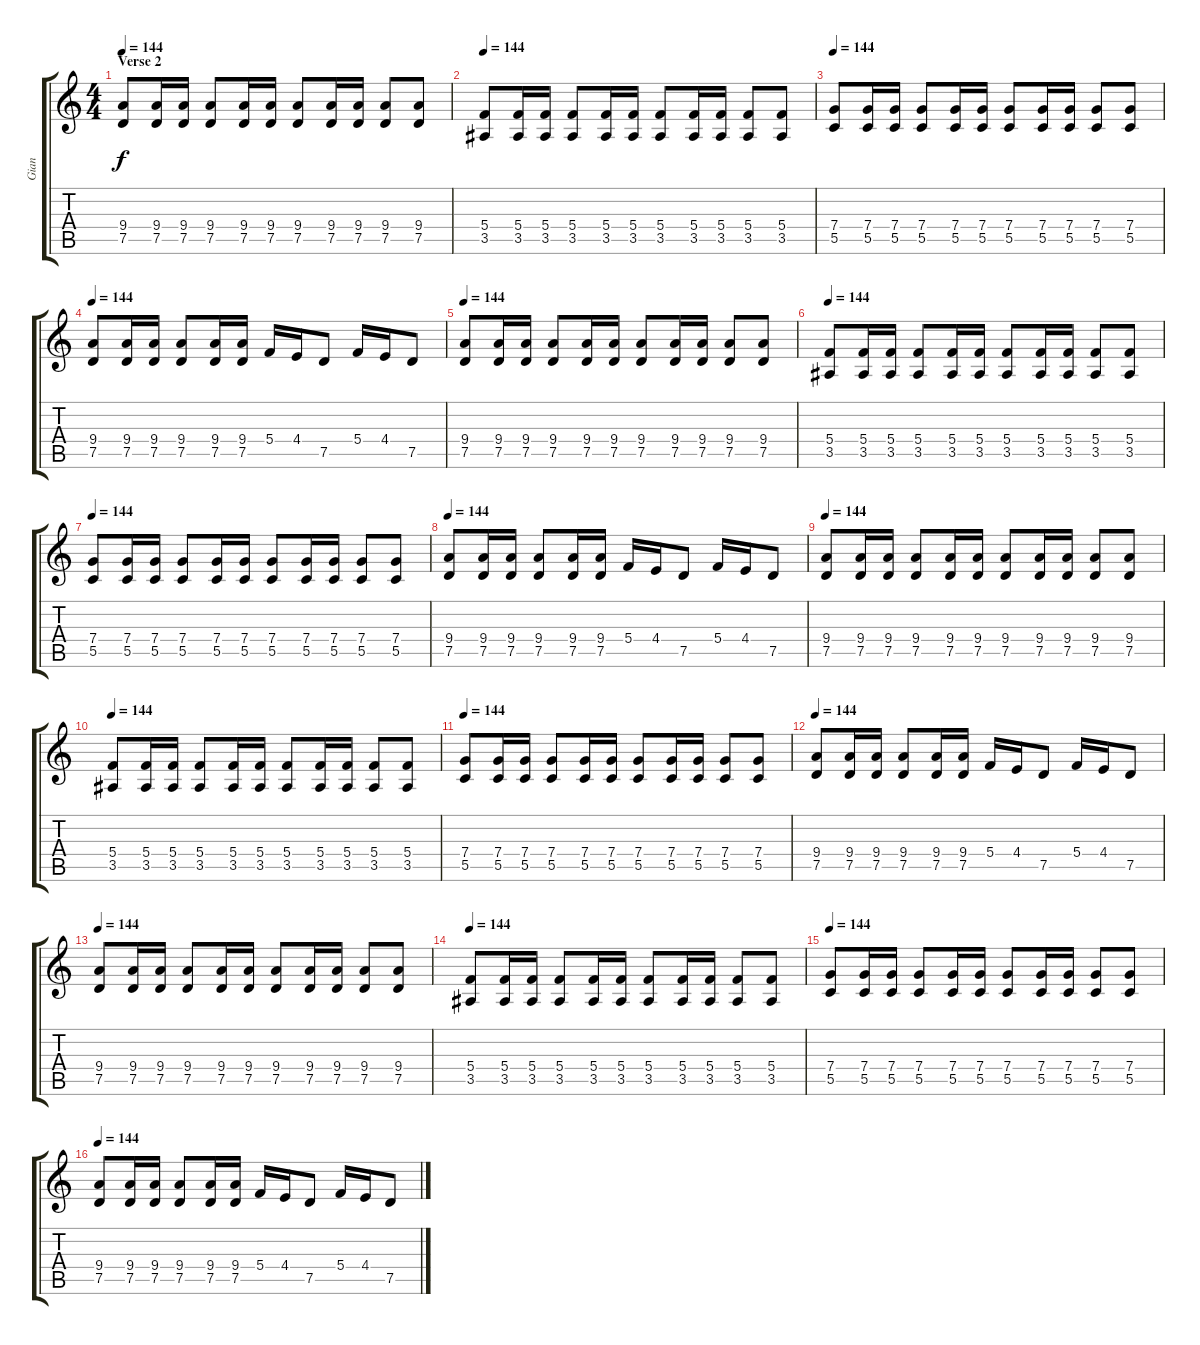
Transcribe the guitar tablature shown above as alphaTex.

\track ("Gian" "Gian") {instrument distortionguitar}
\staff {score tabs}
\tuning (D4 A3 F3 C3 G2 D2) {hide}
\ts (4 4)
\section ("" "Verse 2")
\tempo 144
\clef g2
\ks c
(9.4 7.5).8{dy f} (9.4 7.5).16 (9.4 7.5).16 (9.4 7.5).8 (9.4 7.5).16 (9.4 7.5).16 (9.4 7.5).8 (9.4 7.5).16 (9.4 7.5).16 (9.4 7.5).8 (9.4 7.5).8 |
\tempo 144
(5.4 3.5).8 (5.4 3.5).16 (5.4 3.5).16 (5.4 3.5).8 (5.4 3.5).16 (5.4 3.5).16 (5.4 3.5).8 (5.4 3.5).16 (5.4 3.5).16 (5.4 3.5).8 (5.4 3.5).8 |
\tempo 144
(7.4 5.5).8 (7.4 5.5).16 (7.4 5.5).16 (7.4 5.5).8 (7.4 5.5).16 (7.4 5.5).16 (7.4 5.5).8 (7.4 5.5).16 (7.4 5.5).16 (7.4 5.5).8 (7.4 5.5).8 |
\tempo 144
(9.4 7.5).8 (9.4 7.5).16 (9.4 7.5).16 (9.4 7.5).8 (9.4 7.5).16 (9.4 7.5).16 5.4.16 4.4.16 7.5.8 5.4.16 4.4.16 7.5.8 |
\tempo 144
(9.4 7.5).8 (9.4 7.5).16 (9.4 7.5).16 (9.4 7.5).8 (9.4 7.5).16 (9.4 7.5).16 (9.4 7.5).8 (9.4 7.5).16 (9.4 7.5).16 (9.4 7.5).8 (9.4 7.5).8 |
\tempo 144
(5.4 3.5).8 (5.4 3.5).16 (5.4 3.5).16 (5.4 3.5).8 (5.4 3.5).16 (5.4 3.5).16 (5.4 3.5).8 (5.4 3.5).16 (5.4 3.5).16 (5.4 3.5).8 (5.4 3.5).8 |
\tempo 144
(7.4 5.5).8 (7.4 5.5).16 (7.4 5.5).16 (7.4 5.5).8 (7.4 5.5).16 (7.4 5.5).16 (7.4 5.5).8 (7.4 5.5).16 (7.4 5.5).16 (7.4 5.5).8 (7.4 5.5).8 |
\tempo 144
(9.4 7.5).8 (9.4 7.5).16 (9.4 7.5).16 (9.4 7.5).8 (9.4 7.5).16 (9.4 7.5).16 5.4.16 4.4.16 7.5.8 5.4.16 4.4.16 7.5.8 |
\tempo 144
(9.4 7.5).8 (9.4 7.5).16 (9.4 7.5).16 (9.4 7.5).8 (9.4 7.5).16 (9.4 7.5).16 (9.4 7.5).8 (9.4 7.5).16 (9.4 7.5).16 (9.4 7.5).8 (9.4 7.5).8 |
\tempo 144
(5.4 3.5).8 (5.4 3.5).16 (5.4 3.5).16 (5.4 3.5).8 (5.4 3.5).16 (5.4 3.5).16 (5.4 3.5).8 (5.4 3.5).16 (5.4 3.5).16 (5.4 3.5).8 (5.4 3.5).8 |
\tempo 144
(7.4 5.5).8 (7.4 5.5).16 (7.4 5.5).16 (7.4 5.5).8 (7.4 5.5).16 (7.4 5.5).16 (7.4 5.5).8 (7.4 5.5).16 (7.4 5.5).16 (7.4 5.5).8 (7.4 5.5).8 |
\tempo 144
(9.4 7.5).8 (9.4 7.5).16 (9.4 7.5).16 (9.4 7.5).8 (9.4 7.5).16 (9.4 7.5).16 5.4.16 4.4.16 7.5.8 5.4.16 4.4.16 7.5.8 |
\tempo 144
(9.4 7.5).8 (9.4 7.5).16 (9.4 7.5).16 (9.4 7.5).8 (9.4 7.5).16 (9.4 7.5).16 (9.4 7.5).8 (9.4 7.5).16 (9.4 7.5).16 (9.4 7.5).8 (9.4 7.5).8 |
\tempo 144
(5.4 3.5).8 (5.4 3.5).16 (5.4 3.5).16 (5.4 3.5).8 (5.4 3.5).16 (5.4 3.5).16 (5.4 3.5).8 (5.4 3.5).16 (5.4 3.5).16 (5.4 3.5).8 (5.4 3.5).8 |
\tempo 144
(7.4 5.5).8 (7.4 5.5).16 (7.4 5.5).16 (7.4 5.5).8 (7.4 5.5).16 (7.4 5.5).16 (7.4 5.5).8 (7.4 5.5).16 (7.4 5.5).16 (7.4 5.5).8 (7.4 5.5).8 |
\tempo 144
(9.4 7.5).8 (9.4 7.5).16 (9.4 7.5).16 (9.4 7.5).8 (9.4 7.5).16 (9.4 7.5).16 5.4.16 4.4.16 7.5.8 5.4.16 4.4.16 7.5.8
